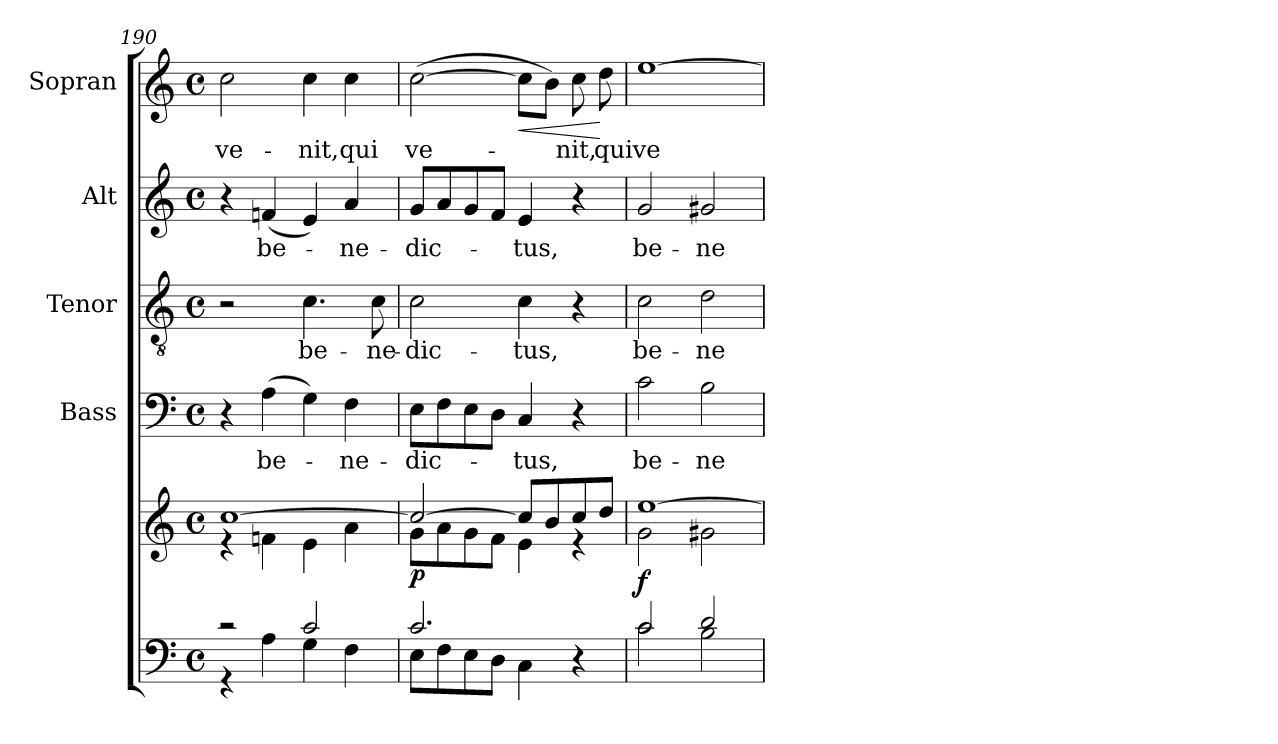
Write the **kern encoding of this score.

**kern	**kern	**dynam	**kern	**text	**kern	**text	**kern	**text	**kern	**text	**dynam
*part5	*part5	*part5	*part4	*part4	*part3	*part3	*part2	*part2	*part1	*part1	*part1
*staff6	*staff5	*staff5/6	*staff4	*staff4	*staff3	*staff3	*staff2	*staff2	*staff1	*staff1	*staff1
*	*	*	*I"Bass	*	*I"Tenor	*	*I"Alt	*	*I"Sopran	*	*
*	*	*	*I'B	*	*I'T	*	*I'A	*	*I'S	*	*
*clefF4	*clefG2	*	*clefF4	*	*clefGv2	*	*clefG2	*	*clefG2	*	*
*k[]	*k[]	*	*k[]	*	*k[]	*	*k[]	*	*k[]	*	*
*C:	*C:	*	*C:	*	*C:	*	*C:	*	*C:	*	*
*M4/4	*M4/4	*	*M4/4	*	*M4/4	*	*M4/4	*	*M4/4	*	*
*met(c)	*met(c)	*	*met(c)	*	*met(c)	*	*met(c)	*	*met(c)	*	*
=190	=190	=190	=190	=190	=190	=190	=190	=190	=190	=190	=190
*^	*^	*	*	*	*	*	*	*	*	*	*
!	!	!	!	!	!	!	!	!	!	!	!	!LO:LY:b	!
2rc	4r	[>1cc	4re	.	4r	.	2r	.	4r	.	2cc\	ve-	.
!	!	!	!	!	!	!LO:LY:b	!	!	!	!LO:LY:b	!	!	!
.	4A\	.	4fn\	.	(>4A\	be-	.	.	(<4fn/	be-	.	.	.
!	!	!	!	!	!	!	!	!LO:LY:b	!	!	!	!LO:LY:b	!
2c/	4G\	.	4e\	.	4G\)	.	4.c\	be-	4e/)	.	4cc\	-nit,	.
!	!	!	!	!	!	!LO:LY:b	!	!	!	!LO:LY:b	!	!LO:LY:b	!
.	4F\	.	4a\	.	4F\	-ne-	.	.	4a/	-ne-	4cc\	qui	.
!	!	!	!	!	!	!	!	!LO:LY:b	!	!	!	!	!
.	.	.	.	.	.	.	8c\	-ne-	.	.	.	.	.
!!LO:PB:g=z
=191	=191	=191	=191	=191	=191	=191	=191	=191	=191	=191	=191	=191	=191
!	!	!	!	!LO:DY:b	!	!LO:LY:b	!	!LO:LY:b	!	!LO:LY:b	!	!LO:LY:b	!
2.c/	8E\L	2cc/_	8g\L	p	8E\L	-dic-	2c\	-dic-	8g/L	-dic-	(>[2cc\	ve-	.
.	8F\	.	8a\	.	8F\	.	.	.	8a/	.	.	.	.
.	8E\	.	8g\	.	8E\	.	.	.	8g/	.	.	.	.
.	8D\J	.	8f\J	.	8D\J	.	.	.	8f/J	.	.	.	.
!	!	!	!	!	!	!LO:LY:b	!	!LO:LY:b	!	!LO:LY:b	!	!	!LO:HP:b
.	4C\	8cc/L]	4e\	.	4C/	-tus,	4c\	-tus,	4e/	-tus,	8cc\L]	.	<
.	.	8b/	.	.	.	.	.	.	.	.	8b\J)	.	.
!	!	!	!	!	!	!	!	!	!	!	!	!LO:LY:b	!
4ryy	4r	8cc/	4rd	.	4r	.	4r	.	4r	.	8cc\	-nit,	.
!	!	!	!	!	!	!	!	!	!	!	!	!LO:LY:b	!
.	.	8dd/J	.	.	.	.	.	.	.	.	8dd\	qui	[
=192	=192	=192	=192	=192	=192	=192	=192	=192	=192	=192	=192	=192	=192
!	!	!	!	!LO:DY:b	!	!LO:LY:b	!	!LO:LY:b	!	!LO:LY:b	!	!LO:LY:b	!
2c/	2c\	[>1ee	2g\	f	2c\	be-	2c\	be-	2g/	be-	[1ee	ve-	.
!	!	!	!	!	!	!LO:LY:b	!	!LO:LY:b	!	!LO:LY:b	!	!	!
2d/	2B\	.	2g#X\	.	2B\	-ne-	2d\	-ne-	2g#X/	-ne-	.	.	.
*v	*v	*	*	*	*	*	*	*	*	*	*	*	*
*	*v	*v	*	*	*	*	*	*	*	*	*	*
=	=	=	=	=	=	=	=	=	=	=	=
*-	*-	*-	*-	*-	*-	*-	*-	*-	*-	*-	*-
